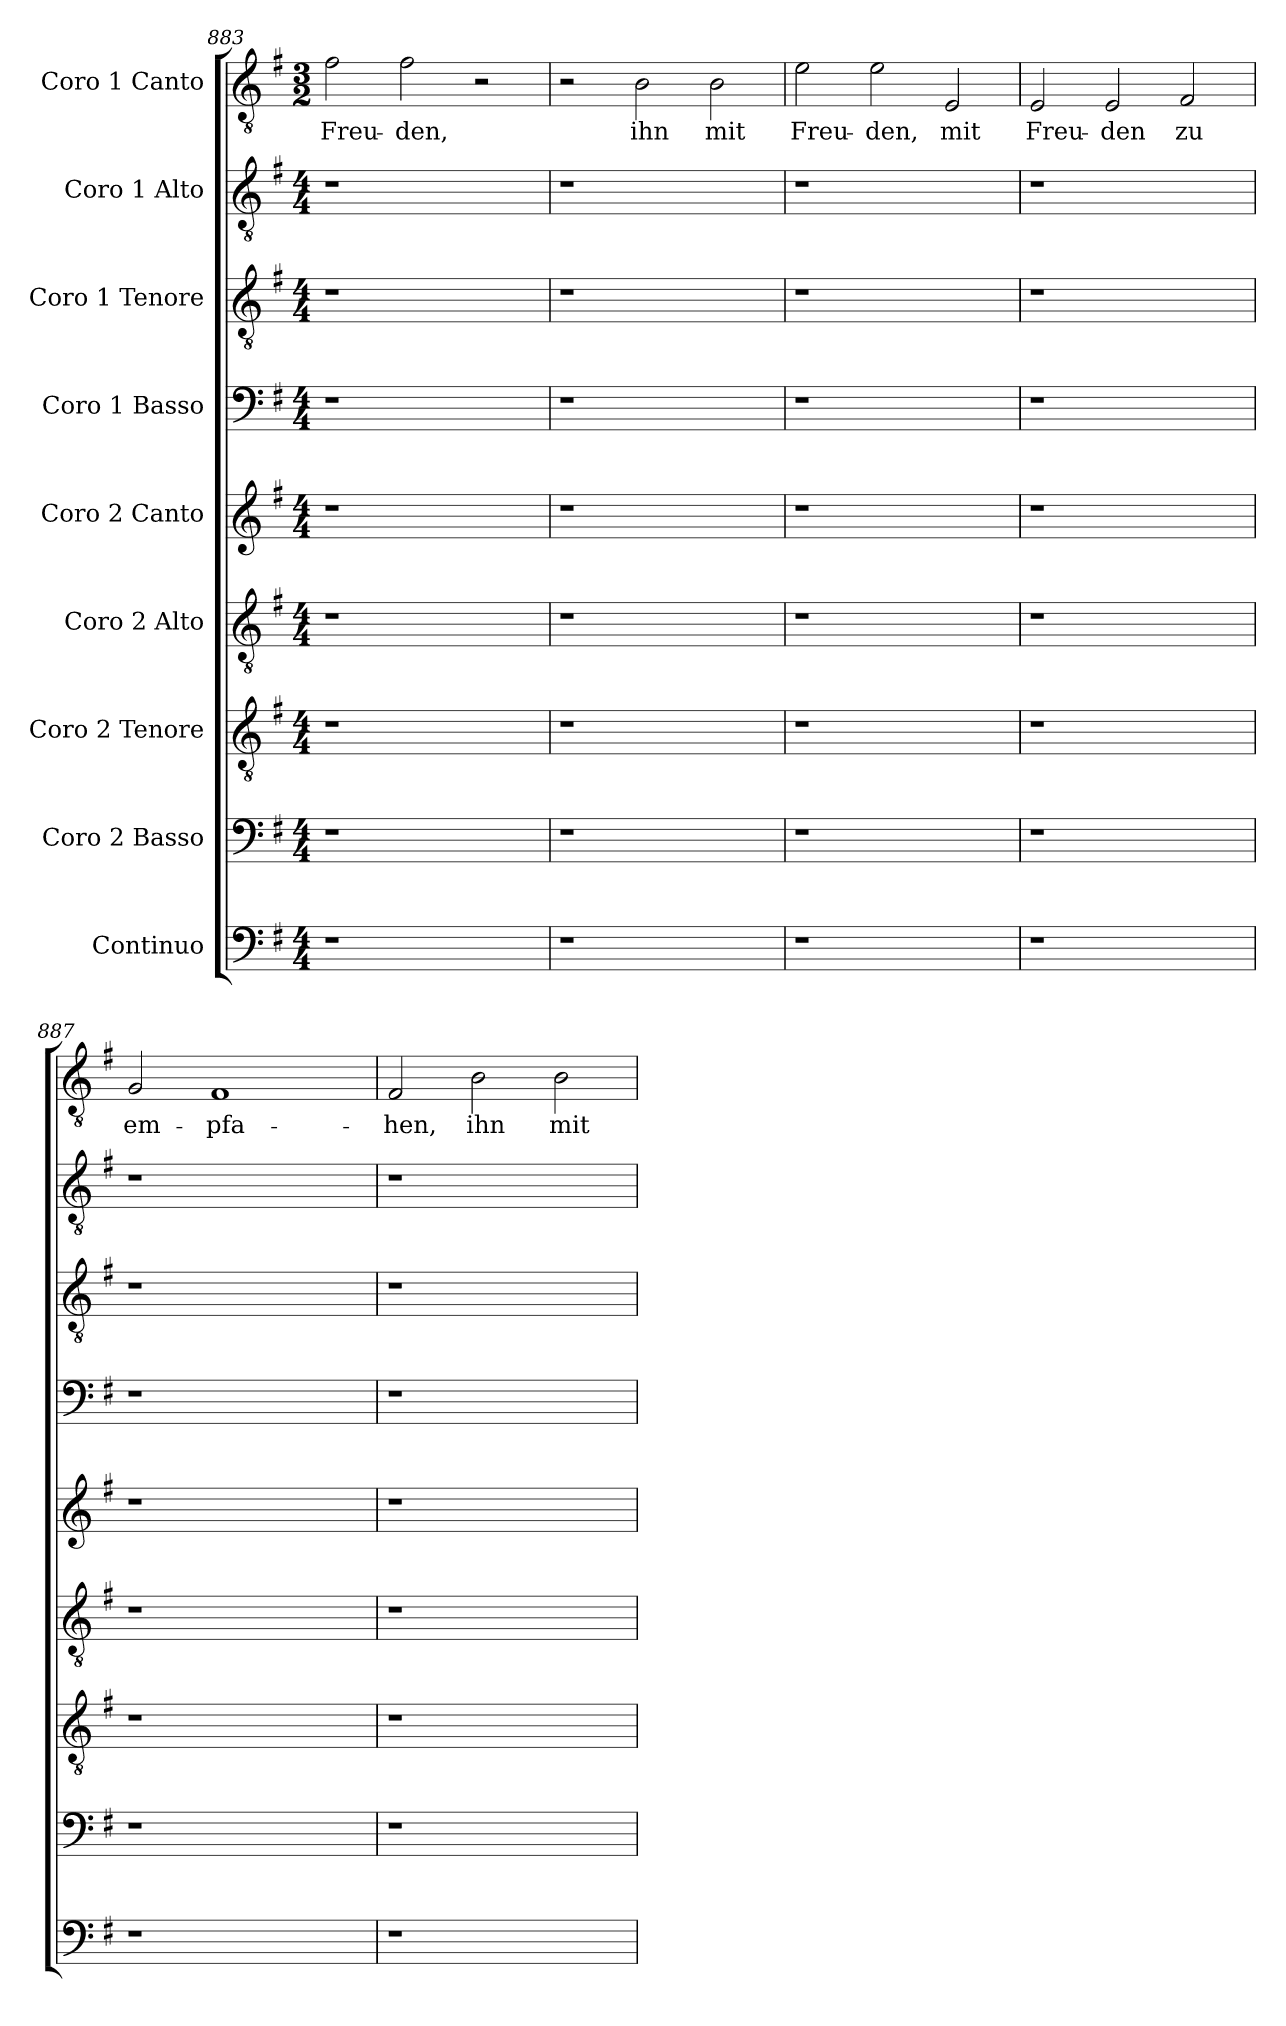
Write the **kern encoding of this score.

**kern	**kern	**kern	**kern	**kern	**kern	**kern	**kern	**kern	**text
*part9	*part8	*part7	*part6	*part5	*part4	*part3	*part2	*part1	*part1
*staff9	*staff8	*staff7	*staff6	*staff5	*staff4	*staff3	*staff2	*staff1	*staff1
*I"Continuo	*I"Coro 2  Basso	*I"Coro 2  Tenore	*I"Coro 2  Alto	*I"Coro 2  Canto	*I"Coro 1  Basso	*I"Coro 1  Tenore	*I"Coro 1  Alto	*I"Coro 1  Canto	*
*clefF4	*clefF4	*clefGv2	*clefGv2	*clefG2	*clefF4	*clefGv2	*clefGv2	*clefGv2	*
*k[f#]	*k[f#]	*k[f#]	*k[f#]	*k[f#]	*k[f#]	*k[f#]	*k[f#]	*k[f#]	*
*G:	*G:	*G:	*G:	*G:	*G:	*G:	*G:	*G:	*
*M4/4	*M4/4	*M4/4	*M4/4	*M4/4	*M4/4	*M4/4	*M4/4	*M3/2	*
=883	=883	=883	=883	=883	=883	=883	=883	=883	=883
!	!	!	!	!	!	!	!	!	!LO:LY:b:cj
1r	1r	1r	1r	1r	1r	1r	1r	2f#\	Freu-
!	!	!	!	!	!	!	!	!	!LO:LY:b:cj
.	.	.	.	.	.	.	.	2f#\	-den,
2ryy	2ryy	2ryy	2ryy	2ryy	2ryy	2ryy	2ryy	2r	.
=884	=884	=884	=884	=884	=884	=884	=884	=884	=884
1r	1r	1r	1r	1r	1r	1r	1r	2r	.
!	!	!	!	!	!	!	!	!	!LO:LY:b:cj
.	.	.	.	.	.	.	.	2B\	ihn
!	!	!	!	!	!	!	!	!	!LO:LY:b:cj
2ryy	2ryy	2ryy	2ryy	2ryy	2ryy	2ryy	2ryy	2B\	mit
=885	=885	=885	=885	=885	=885	=885	=885	=885	=885
!	!	!	!	!	!	!	!	!	!LO:LY:b:cj
1r	1r	1r	1r	1r	1r	1r	1r	2e\	Freu-
!	!	!	!	!	!	!	!	!	!LO:LY:b:cj
.	.	.	.	.	.	.	.	2e\	-den,
!	!	!	!	!	!	!	!	!	!LO:LY:b:cj
2ryy	2ryy	2ryy	2ryy	2ryy	2ryy	2ryy	2ryy	2E/	mit
=886	=886	=886	=886	=886	=886	=886	=886	=886	=886
!	!	!	!	!	!	!	!	!	!LO:LY:b:cj
1r	1r	1r	1r	1r	1r	1r	1r	2E/	Freu-
!	!	!	!	!	!	!	!	!	!LO:LY:b:cj
.	.	.	.	.	.	.	.	2E/	-den
!	!	!	!	!	!	!	!	!	!LO:LY:b:cj
2ryy	2ryy	2ryy	2ryy	2ryy	2ryy	2ryy	2ryy	2F#/	zu
=887	=887	=887	=887	=887	=887	=887	=887	=887	=887
!	!	!	!	!	!	!	!	!	!LO:LY:b:cj
1r	1r	1r	1r	1r	1r	1r	1r	2G/	em-
!	!	!	!	!	!	!	!	!	!LO:LY:b:cj
.	.	.	.	.	.	.	.	1F#	-pfa-
2ryy	2ryy	2ryy	2ryy	2ryy	2ryy	2ryy	2ryy	.	.
!!LO:LB:g=z
=888	=888	=888	=888	=888	=888	=888	=888	=888	=888
!	!	!	!	!	!	!	!	!	!LO:LY:b:cj
1r	1r	1r	1r	1r	1r	1r	1r	2F#/	-hen,
!	!	!	!	!	!	!	!	!	!LO:LY:b:cj
.	.	.	.	.	.	.	.	2B\	ihn
!	!	!	!	!	!	!	!	!	!LO:LY:b:cj
2ryy	2ryy	2ryy	2ryy	2ryy	2ryy	2ryy	2ryy	2B\	mit
=	=	=	=	=	=	=	=	=	=
*-	*-	*-	*-	*-	*-	*-	*-	*-	*-
